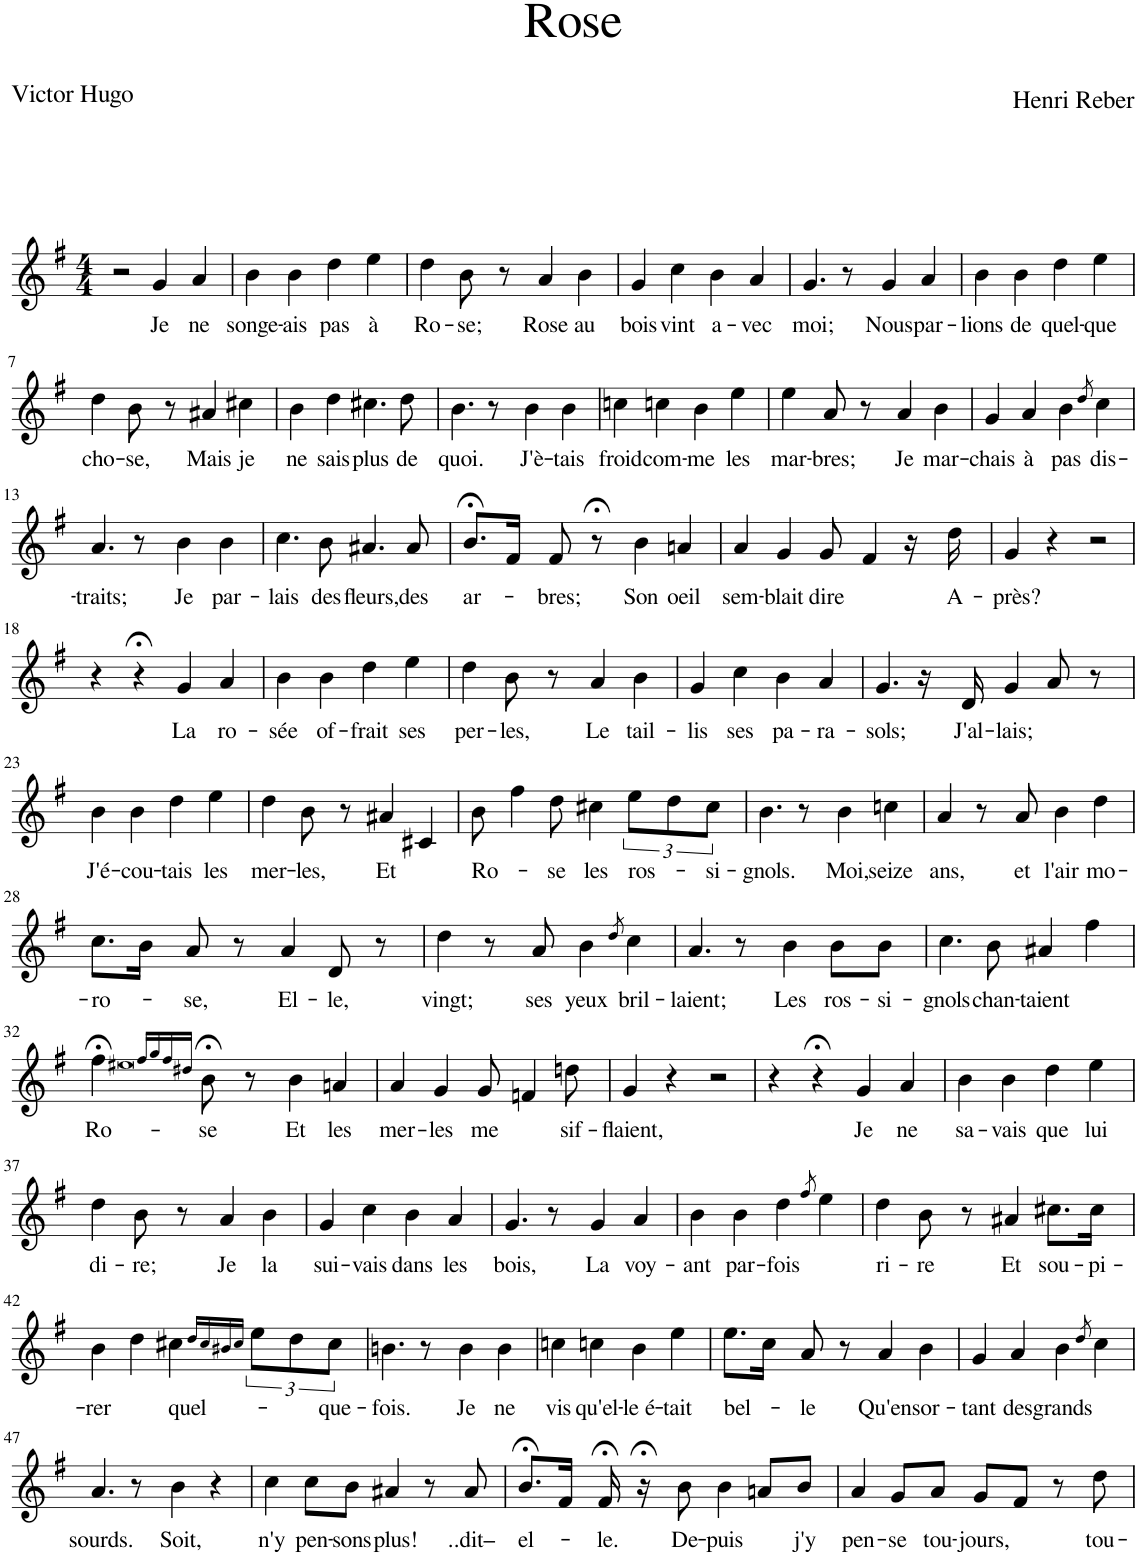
**kern	**text
*part1	*part1
*staff1	*staff1
*I"Piano	*
*I'Pno	*
*clefG2	*
*k[f#]	*
*M4/4	*
=1	=1
2r	.
!	!LO:LY:b
4g/	Je
!	!LO:LY:b
4a/	ne
=2	=2
!	!LO:LY:b
4b\	songe-
!	!LO:LY:b
4b\	-ais
!	!LO:LY:b
4dd\	pas
!	!LO:LY:b
4ee\	à
=3	=3
!	!LO:LY:b
4dd\	Ro-
!	!LO:LY:b
8b\	-se;
8r	.
!	!LO:LY:b
4a/	Rose
!	!LO:LY:b
4b\	au
=4	=4
!	!LO:LY:b
4g/	bois
!	!LO:LY:b
4cc\	vint
!	!LO:LY:b
4b\	a-
!	!LO:LY:b
4a/	-vec
=5	=5
!	!LO:LY:b
4.g/	moi;
8r	.
!	!LO:LY:b
4g/	Nous
!	!LO:LY:b
4a/	par-
=6	=6
!	!LO:LY:b
4b\	-lions
!	!LO:LY:b
4b\	de
!	!LO:LY:b
4dd\	quel-
!	!LO:LY:b
4ee\	-que
!!LO:LB:g=z
=7	=7
!	!LO:LY:b
4dd\	cho-
!	!LO:LY:b
8b\	-se,
8r	.
!	!LO:LY:b
4a#X/	Mais
!	!LO:LY:b
4cc#X\	je
=8	=8
!	!LO:LY:b
4b\	ne
!	!LO:LY:b
4dd\	sais
!	!LO:LY:b
4.cc#X\	plus
!	!LO:LY:b
8dd\	de
=9	=9
!	!LO:LY:b
4.b\	quoi.
8r	.
!	!LO:LY:b
4b\	J'è-
!	!LO:LY:b
4b\	-tais
=10	=10
!	!LO:LY:b
4ccn\	froid
!	!LO:LY:b
4ccn\	com-
!	!LO:LY:b
4b\	-me
!	!LO:LY:b
4ee\	les
=11	=11
!	!LO:LY:b
4ee\	mar-
!	!LO:LY:b
8a/	-bres;
8r	.
!	!LO:LY:b
4a/	Je
!	!LO:LY:b
4b\	mar-
=12	=12
!	!LO:LY:b
4g/	-chais
!	!LO:LY:b
4a/	à
!	!LO:LY:b
4b\	pas
8qdd/	.
!	!LO:LY:b
4cc\	dis-
!!LO:LB:g=z
=13	=13
!	!LO:LY:b
4.a/	-traits;
8r	.
!	!LO:LY:b
4b\	Je
!	!LO:LY:b
4b\	par-
=14	=14
!	!LO:LY:b
4.cc\	-lais
!	!LO:LY:b
8b\	des
!	!LO:LY:b
4.a#X/	fleurs,
!	!LO:LY:b
8a#/	des
=15	=15
!	!LO:LY:b
8.b;</L	ar-
16f#/Jk	.
!	!LO:LY:b
8f#/	-bres;
8r;<	.
!	!LO:LY:b
4b\	Son
!	!LO:LY:b
4an/	oeil
=16	=16
!	!LO:LY:b
4a/	sem-
!	!LO:LY:b
4g/	-blait
!	!LO:LY:b
8g/	dire
4f#/	.
16r	.
!	!LO:LY:b
16dd\	A-
=17	=17
!	!LO:LY:b
4g/	-près?
4r	.
2r	.
!!LO:LB:g=z
=18	=18
4r	.
4r;<	.
!	!LO:LY:b
4g/	La
!	!LO:LY:b
4a/	ro-
=19	=19
!	!LO:LY:b
4b\	-sée
!	!LO:LY:b
4b\	of-
!	!LO:LY:b
4dd\	-frait
!	!LO:LY:b
4ee\	ses
=20	=20
!	!LO:LY:b
4dd\	per-
!	!LO:LY:b
8b\	-les,
8r	.
!	!LO:LY:b
4a/	Le
!	!LO:LY:b
4b\	tail-
=21	=21
!	!LO:LY:b
4g/	-lis
!	!LO:LY:b
4cc\	ses
!	!LO:LY:b
4b\	pa-
!	!LO:LY:b
4a/	-ra-
=22	=22
!	!LO:LY:b
4.g/	-sols;
16r	.
!	!LO:LY:b
16d/	J'al-
!	!LO:LY:b
4g/	-lais;
8a/	.
8r	.
!!LO:LB:g=z
=23	=23
!	!LO:LY:b
4b\	J'é-
!	!LO:LY:b
4b\	-cou-
!	!LO:LY:b
4dd\	-tais
!	!LO:LY:b
4ee\	les
=24	=24
!	!LO:LY:b
4dd\	mer-
!	!LO:LY:b
8b\	-les,
8r	.
!	!LO:LY:b
4a#X/	Et
4c#X/	.
=25	=25
!	!LO:LY:b
8b\	Ro-
4ff#\	.
!	!LO:LY:b
8dd\	-se
!	!LO:LY:b
4cc#X\	les
!	!LO:LY:b
12ee\L	ros-
12dd\	.
!	!LO:LY:b
12cc#\J	-si-
=26	=26
!	!LO:LY:b
4.b\	-gnols.
8r	.
!	!LO:LY:b
4b\	Moi,
!	!LO:LY:b
4ccn\	seize
=27	=27
!	!LO:LY:b
4a/	ans,
8r	.
!	!LO:LY:b
8a/	et
!	!LO:LY:b
4b\	l'air
!	!LO:LY:b
4dd\	mo-
!!LO:LB:g=z
=28	=28
!	!LO:LY:b
8.cc\L	-ro-
16b\Jk	.
!	!LO:LY:b
8a/	-se,
8r	.
!	!LO:LY:b
4a/	El-
!	!LO:LY:b
8d/	-le,
8r	.
=29	=29
!	!LO:LY:b
4dd\	vingt;
8r	.
!	!LO:LY:b
8a/	ses
!	!LO:LY:b
4b\	yeux
8qdd/	.
!	!LO:LY:b
4cc\	bril-
=30	=30
!	!LO:LY:b
4.a/	-laient;
8r	.
!	!LO:LY:b
4b\	Les
!	!LO:LY:b
8b\L	ros-
!	!LO:LY:b
8b\J	-si-
=31	=31
!	!LO:LY:b
4.cc\	-gnols
!	!LO:LY:b
8b\	chan-
!	!LO:LY:b
4a#X/	-taient
4ff#\	.
!!LO:LB:g=z
=32	=32
!	!LO:LY:b
4ff#;<\	Ro-
0qee#X	.
16qff#/LL	.
16qgg/	.
16qff#/	.
16qdd#X/JJ	.
!	!LO:LY:b
8b;<\	-se
8r	.
!	!LO:LY:b
4b\	Et
!	!LO:LY:b
4an/	les
=33	=33
!	!LO:LY:b
4a/	mer-
!	!LO:LY:b
4g/	-les
!	!LO:LY:b
8g/	me
4fn/	.
!	!LO:LY:b
8ddn\	sif-
=34	=34
!	!LO:LY:b
4g/	-flaient,
4r	.
2r	.
=35	=35
4r	.
4r;<	.
!	!LO:LY:b
4g/	Je
!	!LO:LY:b
4a/	ne
=36	=36
!	!LO:LY:b
4b\	sa-
!	!LO:LY:b
4b\	-vais
!	!LO:LY:b
4dd\	que
!	!LO:LY:b
4ee\	lui
!!LO:LB:g=z
=37	=37
!	!LO:LY:b
4dd\	di-
!	!LO:LY:b
8b\	-re;
8r	.
!	!LO:LY:b
4a/	Je
!	!LO:LY:b
4b\	la
=38	=38
!	!LO:LY:b
4g/	sui-
!	!LO:LY:b
4cc\	-vais
!	!LO:LY:b
4b\	dans
!	!LO:LY:b
4a/	les
=39	=39
!	!LO:LY:b
4.g/	bois,
8r	.
!	!LO:LY:b
4g/	La
!	!LO:LY:b
4a/	voy-
=40	=40
!	!LO:LY:b
4b\	-ant
!	!LO:LY:b
4b\	par-
!	!LO:LY:b
4dd\	-fois
8qff#/	.
4ee\	.
=41	=41
!	!LO:LY:b
4dd\	-ri-
!	!LO:LY:b
8b\	-re
8r	.
!	!LO:LY:b
4a#X/	Et
!	!LO:LY:b
8.cc#X\L	sou-
!	!LO:LY:b
16cc#\Jk	-pi-
!!LO:LB:g=z
=42	=42
!	!LO:LY:b
4b\	-rer
4dd\	.
!	!LO:LY:b
4cc#X\	quel-
16qdd/LL	.
16qcc#/	.
16qb#X/	.
16qcc#/JJ	.
12ee\L	.
12dd\	.
!	!LO:LY:b
12cc#\J	-que-
=43	=43
!	!LO:LY:b
4.bn\	-fois.
8r	.
!	!LO:LY:b
4b\	Je
!	!LO:LY:b
4b\	ne
=44	=44
!	!LO:LY:b
4ccn\	vis
!	!LO:LY:b
4ccn\	qu'el-
!	!LO:LY:b
4b\	-le é-
!	!LO:LY:b
4ee\	-tait
=45	=45
!	!LO:LY:b
8.ee\L	bel-
16cc\Jk	.
!	!LO:LY:b
8a/	-le
8r	.
!	!LO:LY:b
4a/	Qu'en
!	!LO:LY:b
4b\	sor-
=46	=46
!	!LO:LY:b
4g/	-tant
!	!LO:LY:b
4a/	des
!	!LO:LY:b
4b\	grands
8qdd/	.
4cc\	.
!!LO:LB:g=z
=47	=47
!	!LO:LY:b
4.a/	sourds.
8r	.
!	!LO:LY:b
4b\	Soit,
4r	.
=48	=48
!	!LO:LY:b
4cc\	n'y
!	!LO:LY:b
8cc\L	pen-
!	!LO:LY:b
8b\J	-sons
!	!LO:LY:b
4a#X/	plus!
8r	.
!	!LO:LY:b
8a#/	..dit–
=49	=49
!	!LO:LY:b
8.b;</L	el-
16f#/Jk	.
!	!LO:LY:b
16f#;</	-le.
16r;<	.
!	!LO:LY:b
8b\	De-
!	!LO:LY:b
4b\	-puis
8an/L	.
!	!LO:LY:b
8b/J	j'y
=50	=50
!	!LO:LY:b
4a/	pen-
!	!LO:LY:b
8g/L	-se
!	!LO:LY:b
8a/J	tou-
!	!LO:LY:b
8g/L	-jours,
8f#/J	.
8r	.
!	!LO:LY:b
8dd\	tou-
=	=
*-	*-
